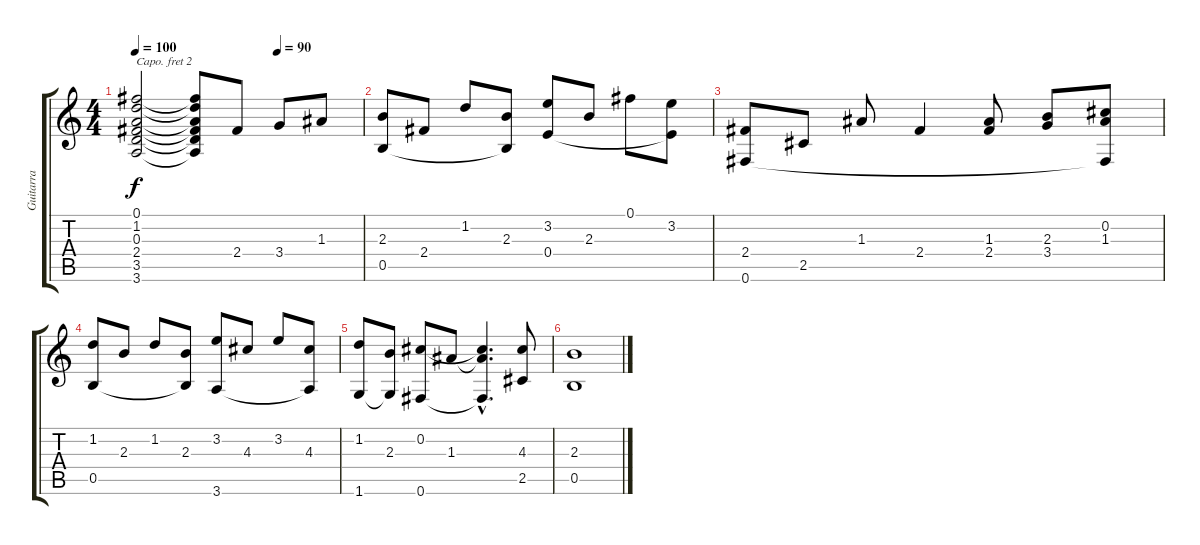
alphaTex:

\track ("Guitarra" "Guitarra") {instrument acousticguitarnylon}
\staff {score tabs}
\capo 2
\tuning (E4 B3 G3 D3 A2 E2) {hide}
\ts (4 4)
\tempo 100
\tempo (90 0.625)
\clef g2
\ks c
(0.1{t} 1.2{t} 0.3{t} 2.4{t} 3.5{t} 3.6{t}).2{dy f} (0.1{t} 1.2{t} 0.3{t} 2.4{t} 3.5{t} 3.6{t}).8 2.4.8{volume 13} 3.4.8 1.3.8 |
(2.3 0.5).8 2.4.8 1.2.8 (2.3 0.5{t}).8 (3.2 0.4).8 2.3.8 0.1.8 (3.2 0.4{t}).8 |
(2.4 0.6).8 2.5.8 1.3.8 2.4.4 (1.3 2.4).8 (2.3 3.4).8 (0.2 1.3 0.6{t}).8 |
(1.2 0.5).8 2.3.8 1.2.8 (2.3 0.5{t}).8 (3.2 3.6).8 4.3.8 3.2.8 (4.3 3.6{t}).8 |
(1.2 1.6).8 (2.3 1.6{t}).8 (0.2 0.6).8 1.3.8 (0.2{hac t} 1.3{hac t} 0.6{hac t}).4{d} (4.3 2.5).8 |
(2.3 0.5).1
